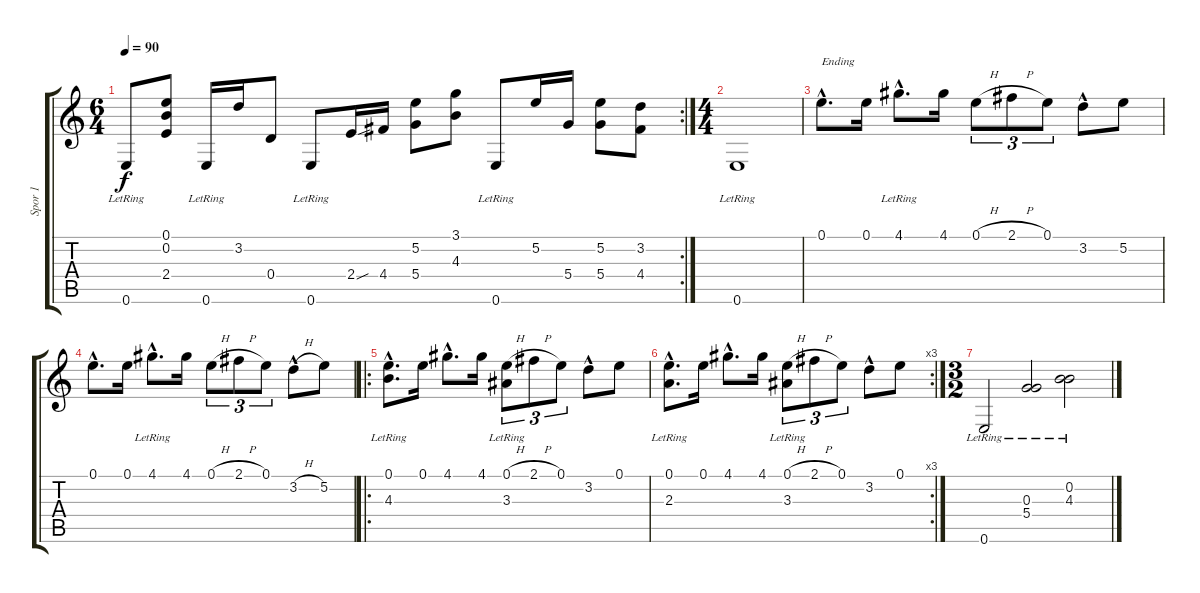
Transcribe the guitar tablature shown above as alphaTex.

\track ("Spor 1" "Spor 1") {instrument acousticguitarsteel}
\staff {score tabs}
\tuning (E4 B3 G3 D3 A2 E2) {hide}
\rc 2
\ts (6 4)
\tempo 90
\clef g2
\ks c
0.6{lr}.8{dy f} (0.1 0.2 2.4).8 0.6{lr}.16 3.2.16 0.4.8 0.6{lr}.8 2.4{sou}.16 4.4.16 (5.2 5.4).8 (3.1 4.3).8 0.6{lr}.8 5.2.16 5.4.16 (5.2 5.4).8 (3.2 4.4).8 |
\ts (4 4)
0.6{lr}.1 |
0.1{hac}.8{d txt "Ending"} 0.1.16 4.1{hac lr}.8{d} 4.1.16 0.1{h}.8{tu (3 2)} 2.1{h}.8{tu (3 2)} 0.1.8{tu (3 2)} 3.2{hac}.8 5.2.8 |
0.1{hac}.8{d} 0.1.16 4.1{hac lr}.8{d} 4.1.16 0.1{h}.8{tu (3 2)} 2.1{h}.8{tu (3 2)} 0.1.8{tu (3 2)} 3.2{h hac}.8 5.2.8 |
\ro
(0.1{hac} 4.3{hac lr}).8{d} 0.1.16 4.1{hac}.8{d} 4.1.16 (0.1{h} 3.3{lr}).8{tu (3 2)} 2.1{h}.8{tu (3 2)} 0.1.8{tu (3 2)} 3.2{hac}.8 0.1.8 |
\rc 3
(0.1{hac} 2.3{hac lr}).8{d} 0.1.16 4.1{hac}.8{d} 4.1.16 (0.1{h} 3.3{lr}).8{tu (3 2)} 2.1{h}.8{tu (3 2)} 0.1.8{tu (3 2)} 3.2{hac}.8 0.1.8 |
\ts (3 2)
0.6{lr}.2 (0.3{lr} 5.4{lr}).2 (0.2{lr} 4.3{lr}).2
